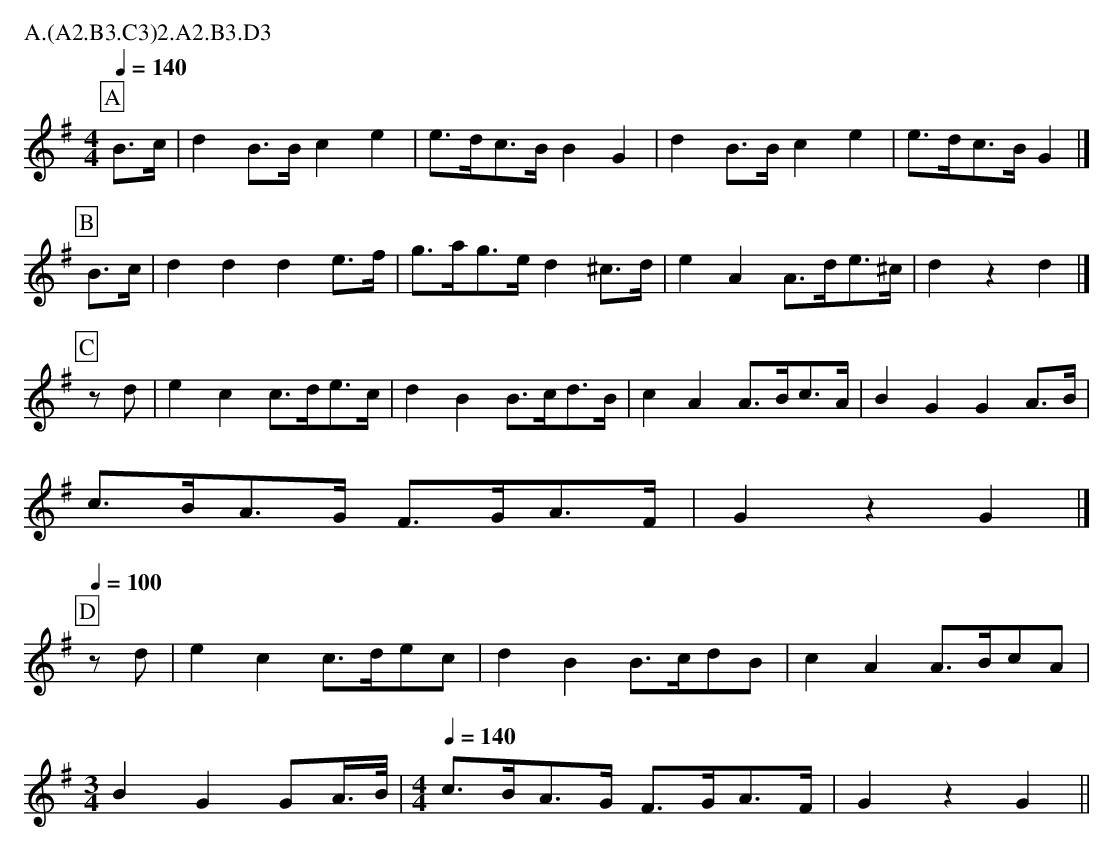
X:1
T:Trunkles Headington
M:4/4
L:1/8
P:A.(A2.B3.C3)2.A2.B3.D3
K:Gmaj
P:A
Q:1/4=140
B>c|d2B>B c2e2 |e>dc>B B2G2 |d2B>B c2e2 |e>dc>B G2 |]
P:B
B>c|d2d2 d2e>f |g>ag>e d2^c>d|e2A2 A>de>^c|d2z2 d2 |]
P:C
zd|e2c2 c>de>c|d2B2 B>cd>B|\
c2A2 A>Bc>A |B2G2 G2A>B |
c>BA>G F>GA>F|G2z2 G2 |]
P:D
Q:1/4=100
zd|e2c2 c>dec |d2B2 B>cdB |c2A2 A>BcA|
M:3/4
B2G2 GA/>B/ | \
M:4/4
Q:1/4=140
c>BA>G F>GA>F|G2z2 G2 ||
